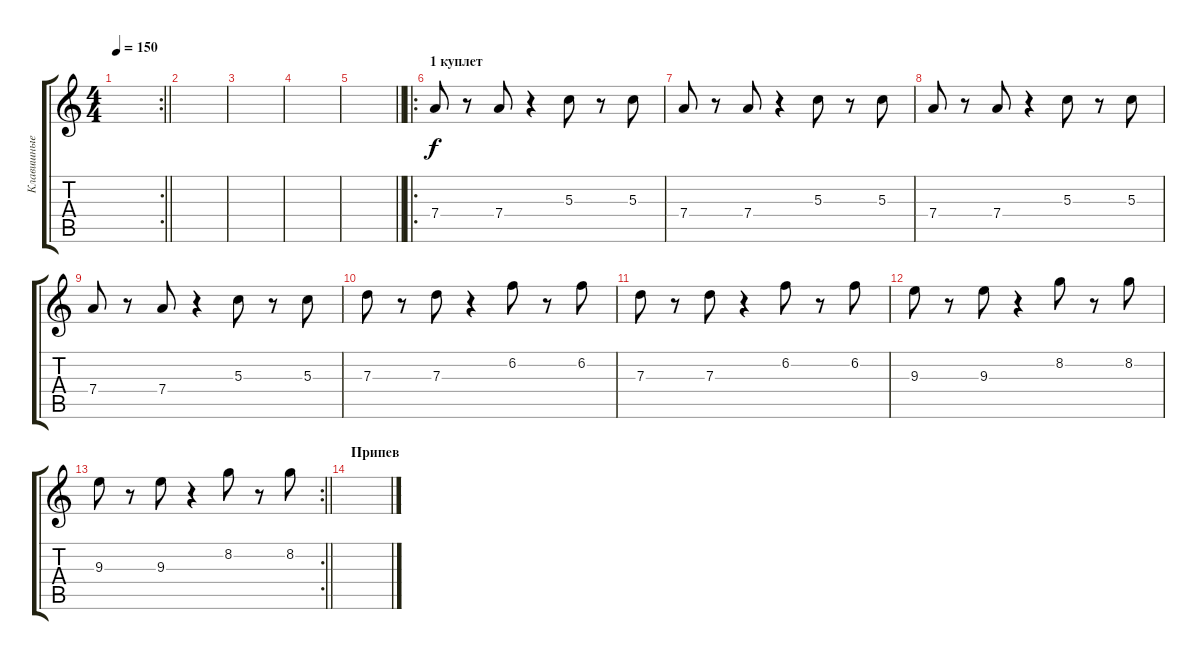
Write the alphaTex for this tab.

\track ("Клавишные 2" "Клавишные ") {instrument acousticguitarsteel}
\staff {score tabs}
\tuning (E4 B3 G3 D3 A2 E2) {hide}
\rc 2
\ts (4 4)
\tempo 150
\clef g2
\barLineRight lightlight
\ks c
|
|
|
|
\barLineRight lightlight
|
\ro
\section ("" "1 куплет")
7.4.8 r.8 7.4.8 r.4 5.3.8 r.8 5.3.8 |
7.4.8 r.8 7.4.8 r.4 5.3.8 r.8 5.3.8 |
7.4.8 r.8 7.4.8 r.4 5.3.8 r.8 5.3.8 |
7.4.8 r.8 7.4.8 r.4 5.3.8 r.8 5.3.8 |
7.3.8 r.8 7.3.8 r.4 6.2.8 r.8 6.2.8 |
7.3.8 r.8 7.3.8 r.4 6.2.8 r.8 6.2.8 |
9.3.8 r.8 9.3.8 r.4 8.2.8 r.8 8.2.8 |
\rc 2
\barLineRight lightlight
9.3.8 r.8 9.3.8 r.4 8.2.8 r.8 8.2.8 |
\section ("" "Припев")
